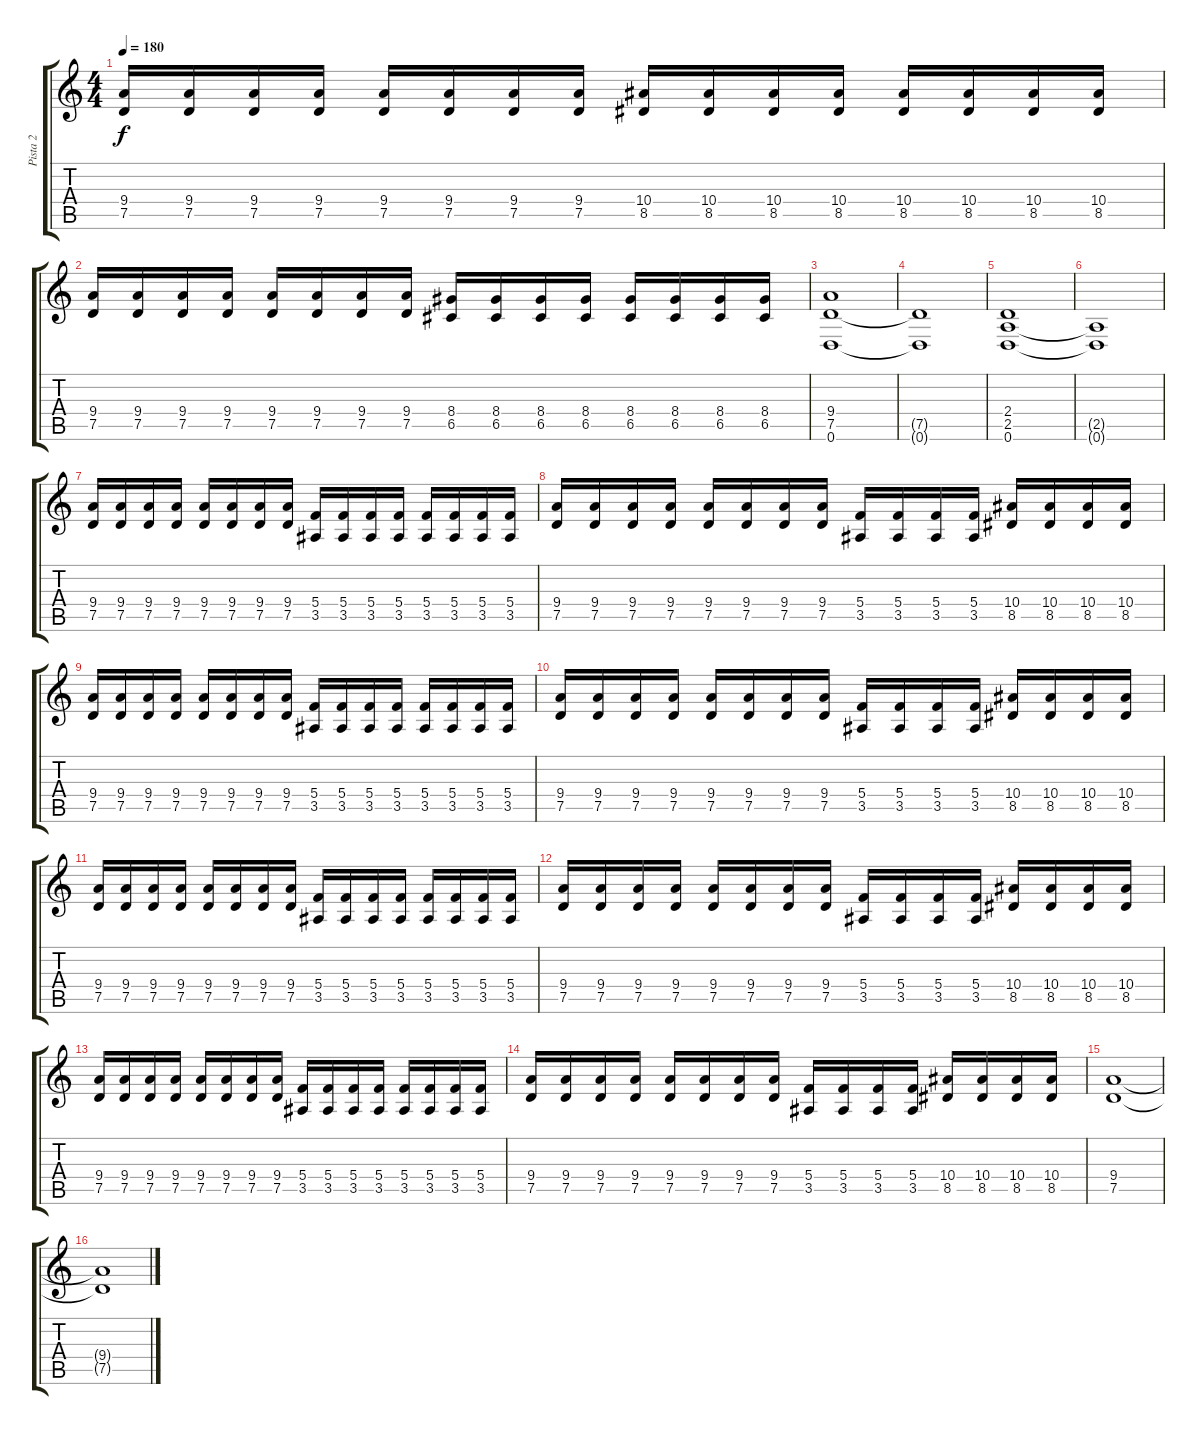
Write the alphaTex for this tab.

\track ("Pista 2" "Pista 2") {instrument distortionguitar}
\staff {score tabs}
\tuning (D4 A3 F3 C3 G2 D2) {hide}
\ts (4 4)
\tempo 180
\clef g2
\ks c
(9.4 7.5).16{dy f} (9.4 7.5).16 (9.4 7.5).16 (9.4 7.5).16 (9.4 7.5).16 (9.4 7.5).16 (9.4 7.5).16 (9.4 7.5).16 (10.4 8.5).16 (10.4 8.5).16 (10.4 8.5).16 (10.4 8.5).16 (10.4 8.5).16 (10.4 8.5).16 (10.4 8.5).16 (10.4 8.5).16 |
(9.4 7.5).16 (9.4 7.5).16 (9.4 7.5).16 (9.4 7.5).16 (9.4 7.5).16 (9.4 7.5).16 (9.4 7.5).16 (9.4 7.5).16 (8.4 6.5).16 (8.4 6.5).16 (8.4 6.5).16 (8.4 6.5).16 (8.4 6.5).16 (8.4 6.5).16 (8.4 6.5).16 (8.4 6.5).16 |
(9.4 7.5 0.6).1 |
(7.5{t} 0.6{t}).1 |
(2.4 2.5 0.6).1 |
(2.5{t} 0.6{t}).1 |
(9.4 7.5).16 (9.4 7.5).16 (9.4 7.5).16 (9.4 7.5).16 (9.4 7.5).16 (9.4 7.5).16 (9.4 7.5).16 (9.4 7.5).16 (5.4 3.5).16 (5.4 3.5).16 (5.4 3.5).16 (5.4 3.5).16 (5.4 3.5).16 (5.4 3.5).16 (5.4 3.5).16 (5.4 3.5).16 |
(9.4 7.5).16 (9.4 7.5).16 (9.4 7.5).16 (9.4 7.5).16 (9.4 7.5).16 (9.4 7.5).16 (9.4 7.5).16 (9.4 7.5).16 (5.4 3.5).16 (5.4 3.5).16 (5.4 3.5).16 (5.4 3.5).16 (10.4 8.5).16 (10.4 8.5).16 (10.4 8.5).16 (10.4 8.5).16 |
(9.4 7.5).16 (9.4 7.5).16 (9.4 7.5).16 (9.4 7.5).16 (9.4 7.5).16 (9.4 7.5).16 (9.4 7.5).16 (9.4 7.5).16 (5.4 3.5).16 (5.4 3.5).16 (5.4 3.5).16 (5.4 3.5).16 (5.4 3.5).16 (5.4 3.5).16 (5.4 3.5).16 (5.4 3.5).16 |
(9.4 7.5).16 (9.4 7.5).16 (9.4 7.5).16 (9.4 7.5).16 (9.4 7.5).16 (9.4 7.5).16 (9.4 7.5).16 (9.4 7.5).16 (5.4 3.5).16 (5.4 3.5).16 (5.4 3.5).16 (5.4 3.5).16 (10.4 8.5).16 (10.4 8.5).16 (10.4 8.5).16 (10.4 8.5).16 |
(9.4 7.5).16 (9.4 7.5).16 (9.4 7.5).16 (9.4 7.5).16 (9.4 7.5).16 (9.4 7.5).16 (9.4 7.5).16 (9.4 7.5).16 (5.4 3.5).16 (5.4 3.5).16 (5.4 3.5).16 (5.4 3.5).16 (5.4 3.5).16 (5.4 3.5).16 (5.4 3.5).16 (5.4 3.5).16 |
(9.4 7.5).16 (9.4 7.5).16 (9.4 7.5).16 (9.4 7.5).16 (9.4 7.5).16 (9.4 7.5).16 (9.4 7.5).16 (9.4 7.5).16 (5.4 3.5).16 (5.4 3.5).16 (5.4 3.5).16 (5.4 3.5).16 (10.4 8.5).16 (10.4 8.5).16 (10.4 8.5).16 (10.4 8.5).16 |
(9.4 7.5).16 (9.4 7.5).16 (9.4 7.5).16 (9.4 7.5).16 (9.4 7.5).16 (9.4 7.5).16 (9.4 7.5).16 (9.4 7.5).16 (5.4 3.5).16 (5.4 3.5).16 (5.4 3.5).16 (5.4 3.5).16 (5.4 3.5).16 (5.4 3.5).16 (5.4 3.5).16 (5.4 3.5).16 |
(9.4 7.5).16 (9.4 7.5).16 (9.4 7.5).16 (9.4 7.5).16 (9.4 7.5).16 (9.4 7.5).16 (9.4 7.5).16 (9.4 7.5).16 (5.4 3.5).16 (5.4 3.5).16 (5.4 3.5).16 (5.4 3.5).16 (10.4 8.5).16 (10.4 8.5).16 (10.4 8.5).16 (10.4 8.5).16 |
(9.4 7.5).1 |
(9.4{t} 7.5{t}).1
